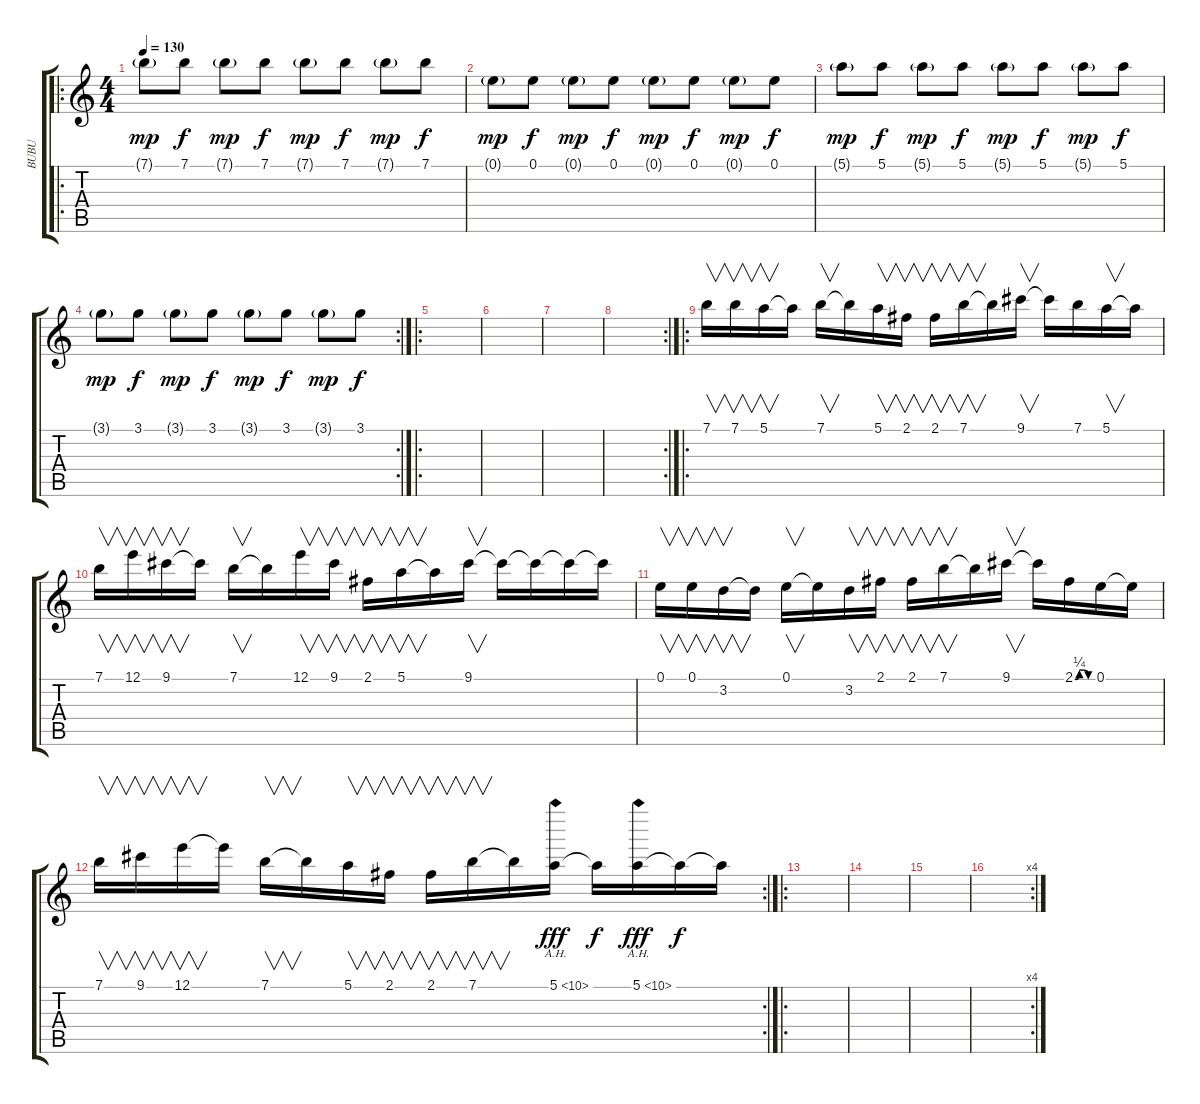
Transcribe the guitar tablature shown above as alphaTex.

\track ("BUBU" "BUBU") {instrument overdrivenguitar}
\staff {score tabs}
\tuning (E4 B3 G3 D3 A2 E2) {hide}
\ro
\ts (4 4)
\tempo 130
\clef g2
\ks c
7.1{g}.8{dy mp balance 0} 7.1.8{dy f} 7.1{g}.8{dy mp} 7.1.8{dy f} 7.1{g}.8{dy mp} 7.1.8{dy f} 7.1{g}.8{dy mp} 7.1.8{dy f} |
0.1{g}.8{dy mp} 0.1.8{dy f} 0.1{g}.8{dy mp} 0.1.8{dy f} 0.1{g}.8{dy mp} 0.1.8{dy f} 0.1{g}.8{dy mp} 0.1.8{dy f} |
5.1{g}.8{dy mp} 5.1.8{dy f} 5.1{g}.8{dy mp} 5.1.8{dy f} 5.1{g}.8{dy mp} 5.1.8{dy f} 5.1{g}.8{dy mp} 5.1.8{dy f} |
\rc 2
3.1{g}.8{dy mp} 3.1.8{dy f} 3.1{g}.8{dy mp} 3.1.8{dy f} 3.1{g}.8{dy mp} 3.1.8{dy f} 3.1{g}.8{dy mp} 3.1.8{dy f} |
\ro
|
|
|
\rc 2
|
\ro
7.1.16{v volume 10 balance 0} 7.1.16{v} 5.1.16{v} 5.1{t}.16 7.1.16{v} 7.1{t}.16 5.1.16{v} 2.1.16{v} 2.1.16{v} 7.1.16{v} 7.1{t}.16 9.1.16{v} 9.1{t}.16 7.1.16 5.1.16{v} 5.1{t}.16 |
7.1.16{v} 12.1.16{v} 9.1.16{v} 9.1{t}.16 7.1.16{v} 7.1{t}.16 12.1.16{v} 9.1.16{v} 2.1.16{v} 5.1.16{v} 5.1{t}.16 9.1.16{v} 9.1{t}.16 9.1{t}.16 9.1{t}.16 9.1{t}.16 |
0.1.16{v} 0.1.16{v} 3.2.16{v} 3.2{t}.16 0.1.16{v} 0.1{t}.16 3.2.16{v} 2.1.16{v} 2.1.16{v} 7.1.16{v} 7.1{t}.16 9.1.16{v} 9.1{t}.16 2.1{be (custom 0 0 15 1 30 1 45 0 60 0)}.16 0.1.16 0.1{t}.16 |
\rc 2
7.1.16{v} 9.1.16{v} 12.1.16{v} 12.1{t}.16 7.1.16{v} 7.1{t}.16 5.1.16{v} 2.1.16{v} 2.1.16{v} 7.1.16{v} 7.1{t}.16 5.1{ah 5}.16{dy fff} 5.1{t}.16{dy f} 5.1{ah 5}.16{dy fff} 5.1{t}.16{dy f} 5.1{t}.16 |
\ro
|
|
|
\rc 4
